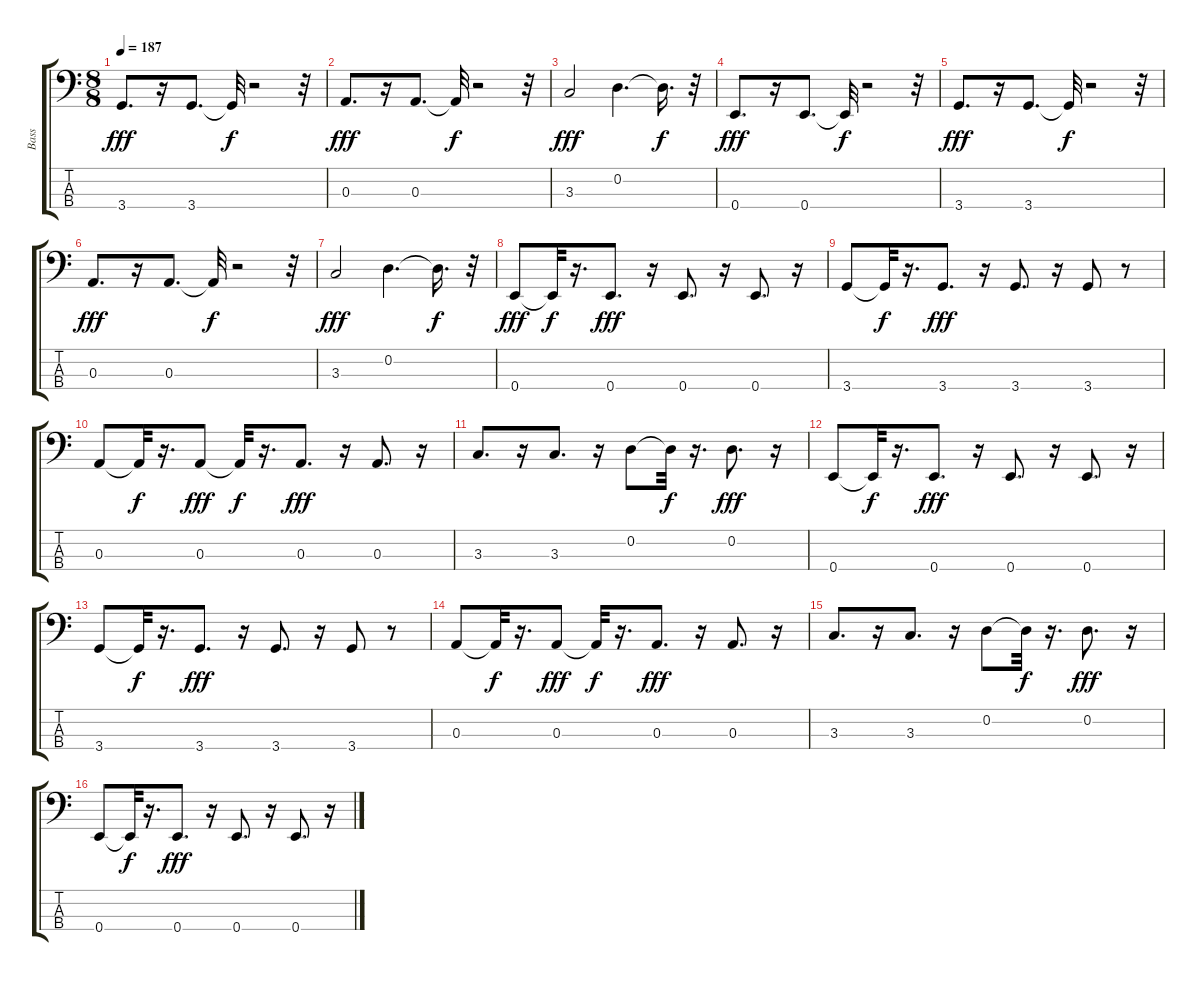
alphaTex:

\track ("Bass" "Bass") {instrument electricbassfinger}
\staff {score tabs}
\tuning (G2 D2 A1 E1) {hide}
\ts (8 8)
\tempo 187
\clef f4
\ks c
3.4.8{d dy fff} r.16 3.4.8{d} 3.4{t}.32{dy f} r.2 r.32 |
0.3.8{d dy fff} r.16 0.3.8{d} 0.3{t}.32{dy f} r.2 r.32 |
3.3.2{dy fff} 0.2.4{d} 0.2{t}.16{d dy f} r.32 |
0.4.8{d dy fff} r.16 0.4.8{d} 0.4{t}.32{dy f} r.2 r.32 |
3.4.8{d dy fff} r.16 3.4.8{d} 3.4{t}.32{dy f} r.2 r.32 |
0.3.8{d dy fff} r.16 0.3.8{d} 0.3{t}.32{dy f} r.2 r.32 |
3.3.2{dy fff} 0.2.4{d} 0.2{t}.16{d dy f} r.32 |
0.4.8{dy fff} 0.4{t}.32{dy f} r.16{d} 0.4.8{d dy fff} r.16 0.4.8{d} r.16 0.4.8{d} r.16 |
3.4.8 3.4{t}.32{dy f} r.16{d} 3.4.8{d dy fff} r.16 3.4.8{d} r.16 3.4.8 r.8 |
0.3.8 0.3{t}.32{dy f} r.16{d} 0.3.8{dy fff} 0.3{t}.32{dy f} r.16{d} 0.3.8{d dy fff} r.16 0.3.8{d} r.16 |
3.3.8{d} r.16 3.3.8{d} r.16 0.2.8 0.2{t}.32{dy f} r.16{d} 0.2.8{d dy fff} r.16 |
0.4.8 0.4{t}.32{dy f} r.16{d} 0.4.8{d dy fff} r.16 0.4.8{d} r.16 0.4.8{d} r.16 |
3.4.8 3.4{t}.32{dy f} r.16{d} 3.4.8{d dy fff} r.16 3.4.8{d} r.16 3.4.8 r.8 |
0.3.8 0.3{t}.32{dy f} r.16{d} 0.3.8{dy fff} 0.3{t}.32{dy f} r.16{d} 0.3.8{d dy fff} r.16 0.3.8{d} r.16 |
3.3.8{d} r.16 3.3.8{d} r.16 0.2.8 0.2{t}.32{dy f} r.16{d} 0.2.8{d dy fff} r.16 |
0.4.8 0.4{t}.32{dy f} r.16{d} 0.4.8{d dy fff} r.16 0.4.8{d} r.16 0.4.8{d} r.16
